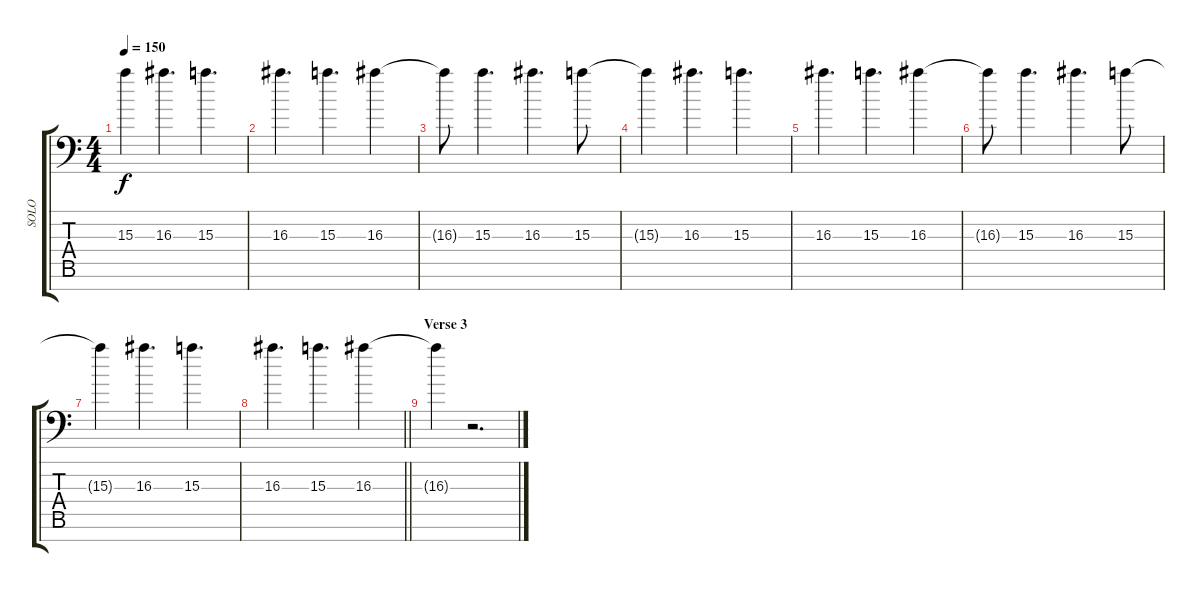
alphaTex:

\track ("SOLO" "SOLO") {instrument distortionguitar}
\staff {score tabs}
\tuning (Eb4 Bb3 Gb3 Db3 Ab2 Eb2 Bb1) {hide}
\ts (4 4)
\tempo 150
\clef f4
\ks c
15.3{t}.4{dy f} 16.3.4{d} 15.3.4{d} |
16.3.4{d} 15.3.4{d} 16.3.4 |
16.3{t}.8 15.3.4{d} 16.3.4{d} 15.3.8 |
15.3{t}.4 16.3.4{d} 15.3.4{d} |
16.3.4{d} 15.3.4{d} 16.3.4 |
16.3{t}.8 15.3.4{d} 16.3.4{d} 15.3.8 |
15.3{t}.4 16.3.4{d} 15.3.4{d} |
\barLineRight lightlight
16.3.4{d} 15.3.4{d} 16.3.4 |
\section ("" "Verse 3")
16.3{t}.4 r.2{d}
